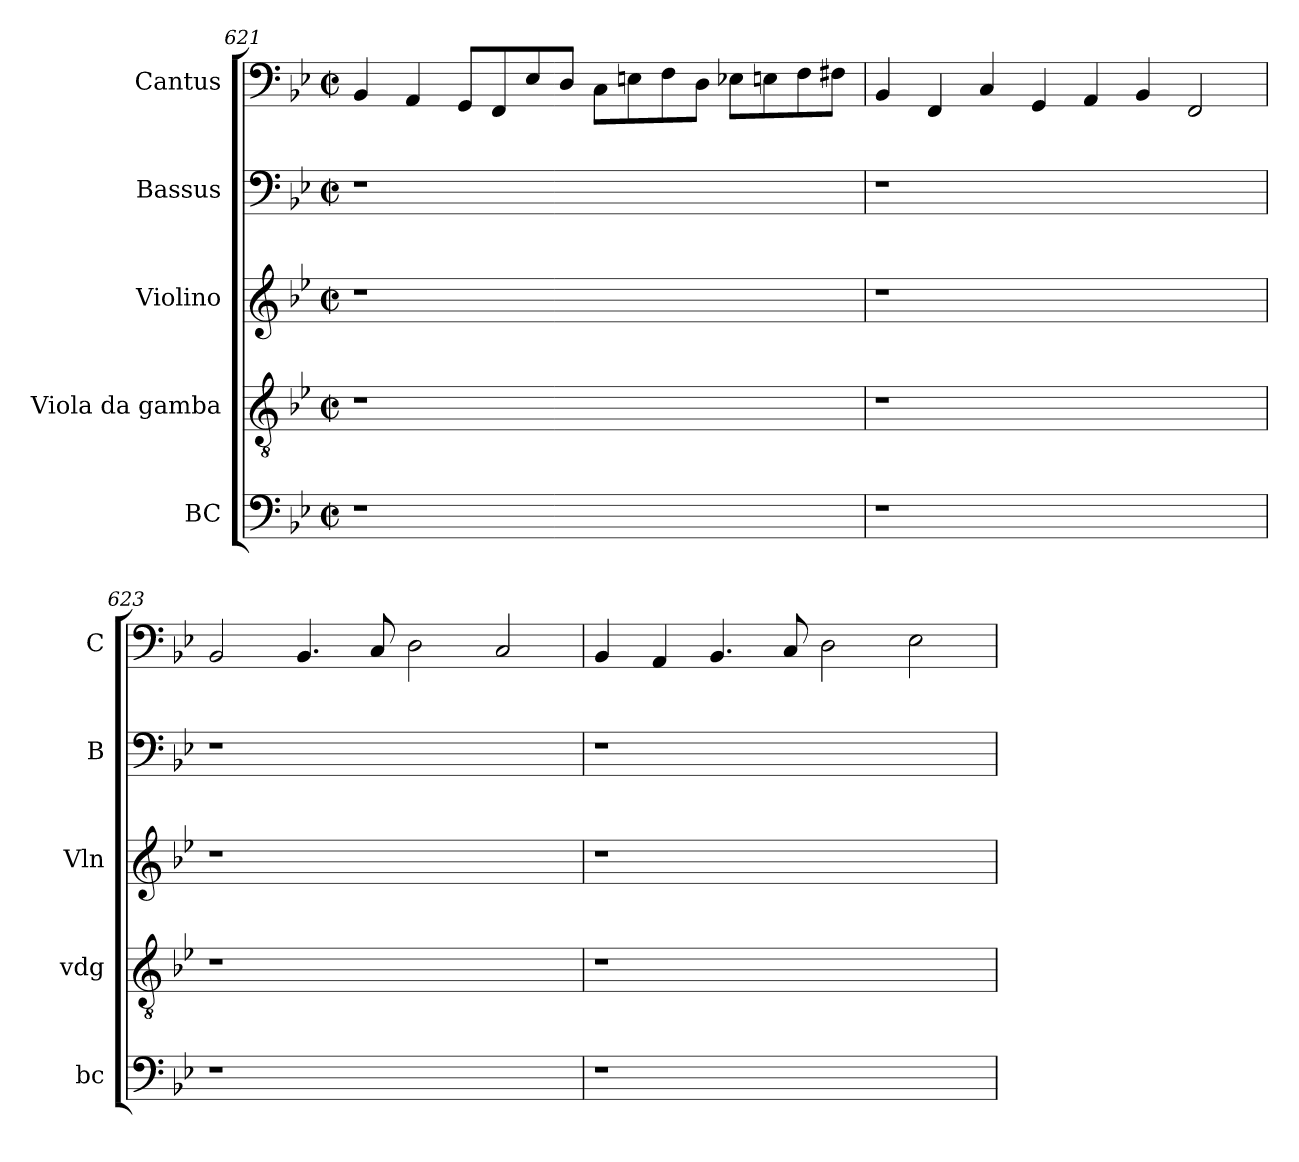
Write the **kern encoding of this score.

**kern	**kern	**kern	**kern	**kern
*part5	*part4	*part3	*part2	*part1
*staff5	*staff4	*staff3	*staff2	*staff1
*I"BC	*I"Viola da gamba	*I"Violino	*I"Bassus	*I"Cantus
*I'bc	*I'vdg	*I'Vln	*I'B	*I'C
*clefF4	*clefGv2	*clefG2	*clefF4	*clefF4
*k[b-e-]	*k[b-e-]	*k[b-e-]	*k[b-e-]	*k[b-e-]
*B-:	*B-:	*B-:	*B-:	*B-:
*M2/2	*M2/2	*M2/2	*M2/2	*M2/2
*met(c|)	*met(c|)	*met(c|)	*met(c|)	*met(c|)
=621	=621	=621	=621	=621
1r	1r	1r	1r	4BB-/
.	.	.	.	4AA/
.	.	.	.	8GG/L
.	.	.	.	8FF/
.	.	.	.	8E-/
.	.	.	.	8D/J
1ryy	1ryy	1ryy	1ryy	8C\L
.	.	.	.	8En\
.	.	.	.	8F\
.	.	.	.	8D\J
.	.	.	.	8E-X\L
.	.	.	.	8En\
.	.	.	.	8F\
.	.	.	.	8F#X\J
!!LO:LB:g=z
=622	=622	=622	=622	=622
1r	1r	1r	1r	4BB-/
.	.	.	.	4FF/
.	.	.	.	4C/
.	.	.	.	4GG/
1ryy	1ryy	1ryy	1ryy	4AA/
.	.	.	.	4BB-/
.	.	.	.	2FF/
=623	=623	=623	=623	=623
1r	1r	1r	1r	2BB-/
.	.	.	.	4.BB-/
.	.	.	.	8C/
1ryy	1ryy	1ryy	1ryy	2D\
.	.	.	.	2C/
=624	=624	=624	=624	=624
1r	1r	1r	1r	4BB-/
.	.	.	.	4AA/
.	.	.	.	4.BB-/
.	.	.	.	8C/
1ryy	1ryy	1ryy	1ryy	2D\
.	.	.	.	2E-\
=	=	=	=	=
*-	*-	*-	*-	*-
